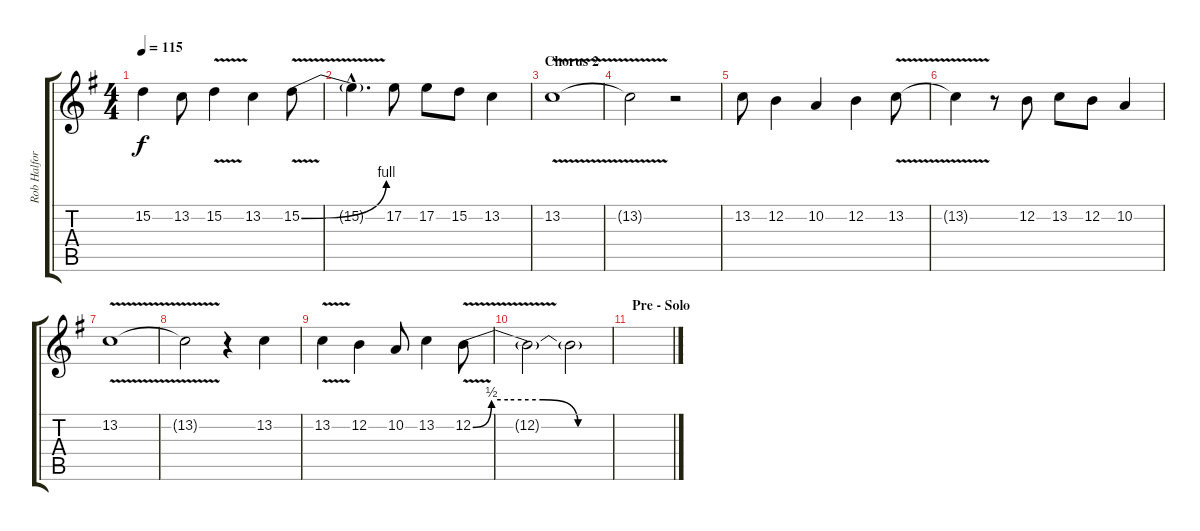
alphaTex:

\track ("Rob Halford" "Rob Halfor") {instrument pad1newage}
\staff {score tabs}
\tuning (E4 B3 G3 D3 A2 E2) {hide}
\ts (4 4)
\tempo 115
\clef g2
\ks eminor
15.2.4{dy f} 13.2.8 15.2{v}.4 13.2.4 15.2{be (bend 0 0 60 4) v}.8 |
15.2{hac t}.4{d} 17.2.8 17.2.8 15.2.8 13.2.4 |
\section ("" "Chorus 2")
13.2{v}.1 |
13.2{t}.2 r.2 |
13.2.8 12.2.4 10.2.4 12.2.4 13.2{v}.8 |
13.2{t}.4 r.8 12.2.8 13.2.8 12.2.8 10.2.4 |
13.2{v}.1 |
13.2{t}.2 r.4 13.2.4 |
13.2{v}.4 12.2.4 10.2.8 13.2.4 12.2{be (custom 0 0 8 2 15 2 30 2 45 0 60 0) v}.8 |
12.2{t}.2 12.2{t}.2 |
\section ("" "Pre - Solo")
